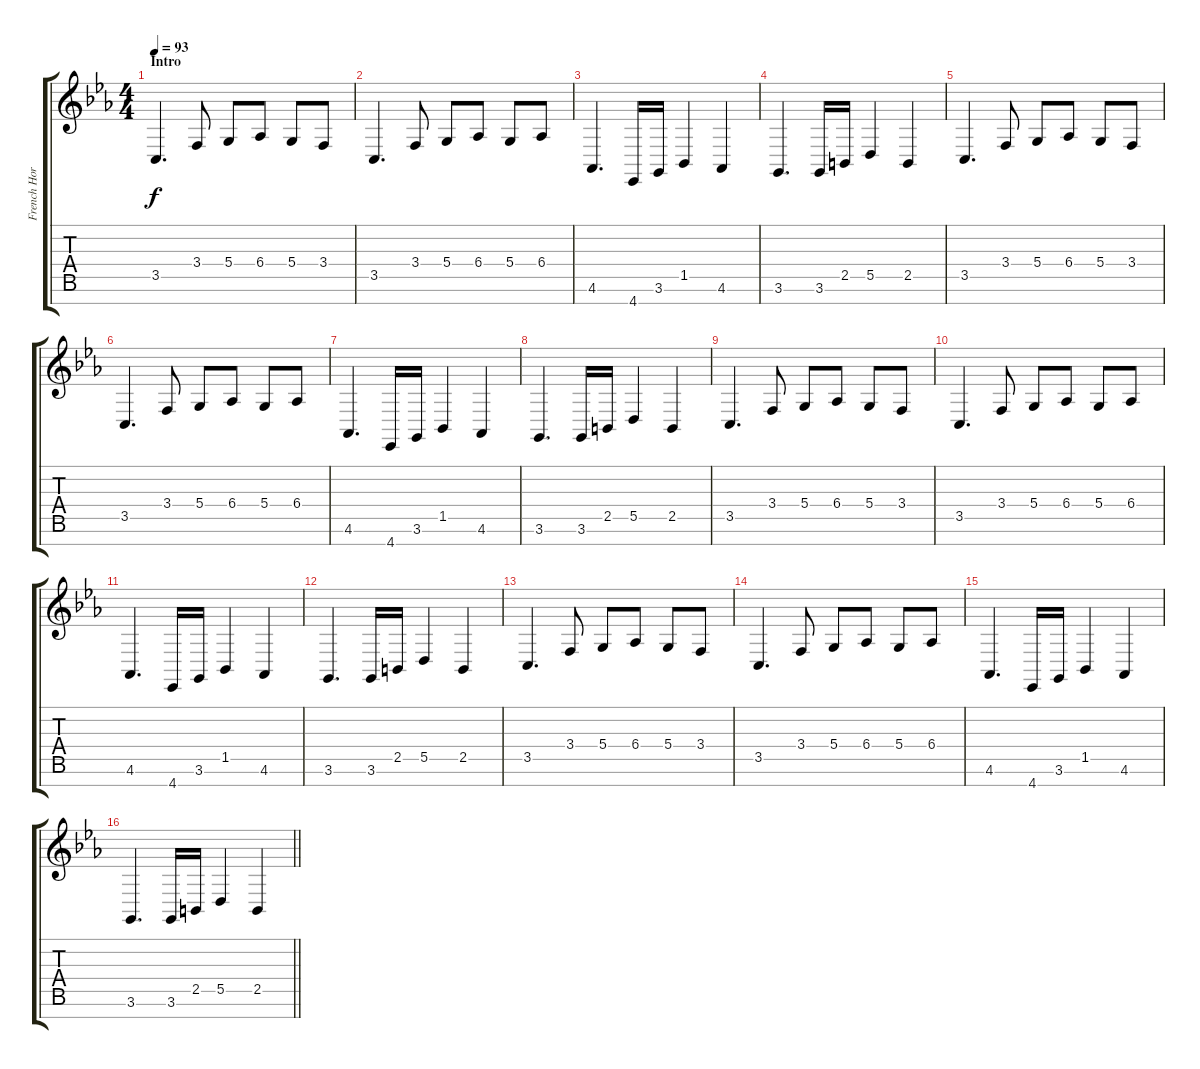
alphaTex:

\track ("French Horn" "French Hor") {instrument frenchhorn}
\staff {score tabs}
\tuning (E4 B3 G3 D3 A2 E2 B1) {hide}
\ts (4 4)
\section ("" "Intro")
\tempo 93
\clef g2
\ks eb
3.5.4{d dy f instrument frenchhorn} 3.4.8 5.4.8 6.4.8 5.4.8 3.4.8 |
3.5.4{d} 3.4.8 5.4.8 6.4.8 5.4.8 6.4.8 |
4.6.4{d} 4.7.16 3.6.16 1.5.4 4.6.4 |
3.6.4{d} 3.6.16 2.5.16 5.5.4 2.5.4 |
3.5.4{d} 3.4.8 5.4.8 6.4.8 5.4.8 3.4.8 |
3.5.4{d} 3.4.8 5.4.8 6.4.8 5.4.8 6.4.8 |
4.6.4{d} 4.7.16 3.6.16 1.5.4 4.6.4 |
3.6.4{d} 3.6.16 2.5.16 5.5.4 2.5.4 |
3.5.4{d} 3.4.8 5.4.8 6.4.8 5.4.8 3.4.8 |
3.5.4{d} 3.4.8 5.4.8 6.4.8 5.4.8 6.4.8 |
4.6.4{d} 4.7.16 3.6.16 1.5.4 4.6.4 |
3.6.4{d} 3.6.16 2.5.16 5.5.4 2.5.4 |
3.5.4{d} 3.4.8 5.4.8 6.4.8 5.4.8 3.4.8 |
3.5.4{d} 3.4.8 5.4.8 6.4.8 5.4.8 6.4.8 |
4.6.4{d} 4.7.16 3.6.16 1.5.4 4.6.4 |
\barLineRight lightlight
3.6.4{d} 3.6.16 2.5.16 5.5.4 2.5.4
